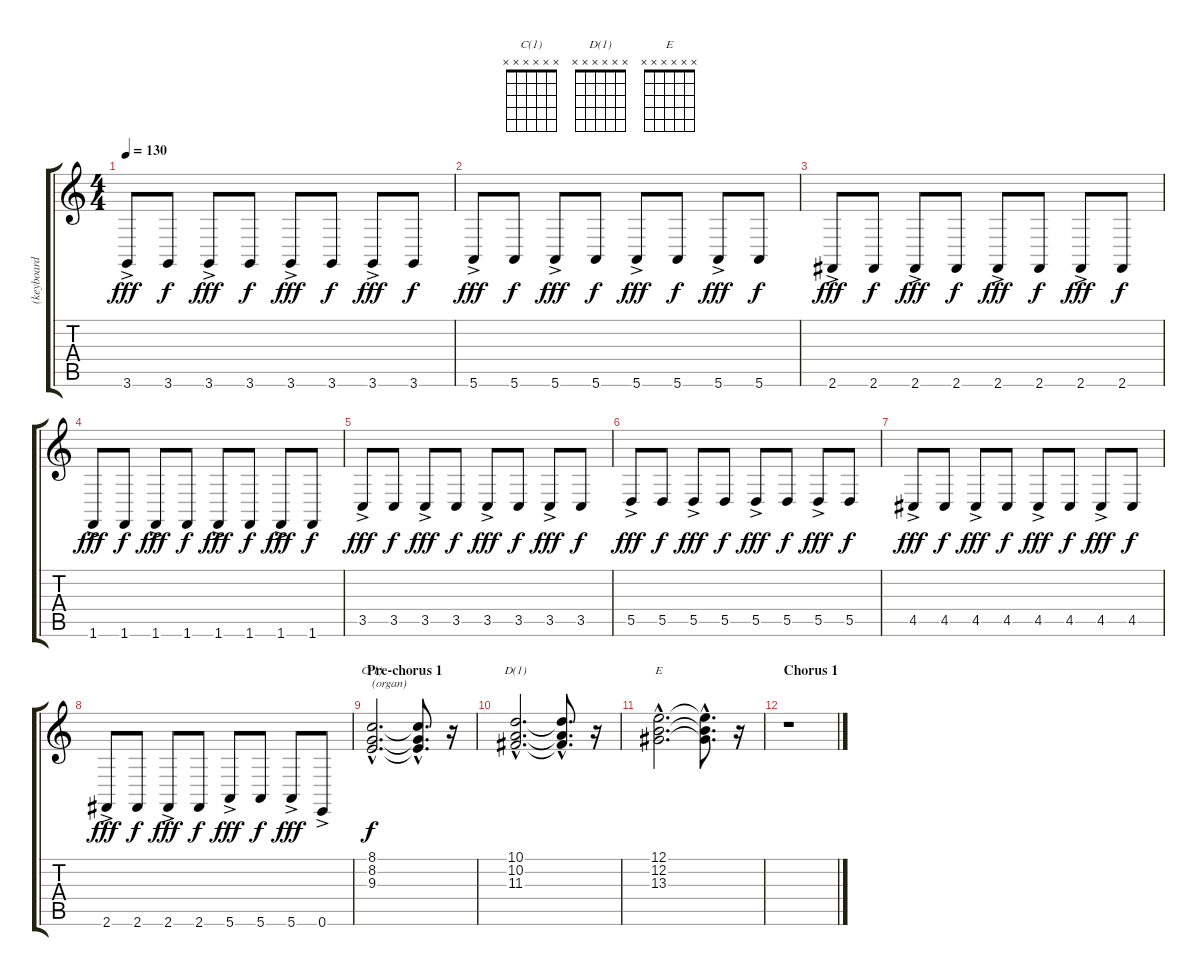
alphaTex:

\track ("(keyboard 2 - piano, fills)" "(keyboard ") {instrument acousticgrandpiano}
\staff {score tabs}
\tuning (E4 B3 G3 D3 A2 E2) {hide}
\chord ("C(1)" x x x x x x)
\chord ("D(1)" x x x x x x)
\chord ("E" x x x x x x)
\ts (4 4)
\tempo 130
\clef g2
\ks c
3.6{ac}.8{dy fff} 3.6.8{dy f} 3.6{ac}.8{dy fff} 3.6.8{dy f} 3.6{ac}.8{dy fff} 3.6.8{dy f} 3.6{ac}.8{dy fff} 3.6.8{dy f} |
5.6{ac}.8{dy fff} 5.6.8{dy f} 5.6{ac}.8{dy fff} 5.6.8{dy f} 5.6{ac}.8{dy fff} 5.6.8{dy f} 5.6{ac}.8{dy fff} 5.6.8{dy f} |
2.6{ac}.8{dy fff} 2.6.8{dy f} 2.6{ac}.8{dy fff} 2.6.8{dy f} 2.6{ac}.8{dy fff} 2.6.8{dy f} 2.6{ac}.8{dy fff} 2.6.8{dy f} |
1.6{ac}.8{dy fff} 1.6.8{dy f} 1.6{ac}.8{dy fff} 1.6.8{dy f} 1.6{ac}.8{dy fff} 1.6.8{dy f} 1.6{ac}.8{dy fff} 1.6.8{dy f} |
3.5{ac}.8{dy fff} 3.5.8{dy f} 3.5{ac}.8{dy fff} 3.5.8{dy f} 3.5{ac}.8{dy fff} 3.5.8{dy f} 3.5{ac}.8{dy fff} 3.5.8{dy f} |
5.5{ac}.8{dy fff} 5.5.8{dy f} 5.5{ac}.8{dy fff} 5.5.8{dy f} 5.5{ac}.8{dy fff} 5.5.8{dy f} 5.5{ac}.8{dy fff} 5.5.8{dy f} |
4.5{ac}.8{dy fff} 4.5.8{dy f} 4.5{ac}.8{dy fff} 4.5.8{dy f} 4.5{ac}.8{dy fff} 4.5.8{dy f} 4.5{ac}.8{dy fff} 4.5.8{dy f} |
2.6{ac}.8{dy fff} 2.6.8{dy f} 2.6{ac}.8{dy fff} 2.6.8{dy f} 5.6{ac}.8{dy fff} 5.6.8{dy f} 5.6{ac}.8{dy fff} 0.6{ac}.8 |
\section ("" "Pre-chorus 1")
(8.1{hac} 8.2{hac} 9.3{hac}).2{d ch "C(1)" txt "(organ)" dy f volume 13 instrument drawbarorgan} (8.1{hac t} 8.2{hac t} 9.3{hac t}).8{d} r.16 |
(10.1{hac} 10.2{hac} 11.3{hac}).2{d ch "D(1)"} (10.1{hac t} 10.2{hac t} 11.3{hac t}).8{d} r.16 |
(12.1{hac} 12.2{hac} 13.3{hac}).2{d ch "E"} (12.1{hac t} 12.2{hac t} 13.3{hac t}).8{d} r.16 |
\section ("" "Chorus 1")
r.1
